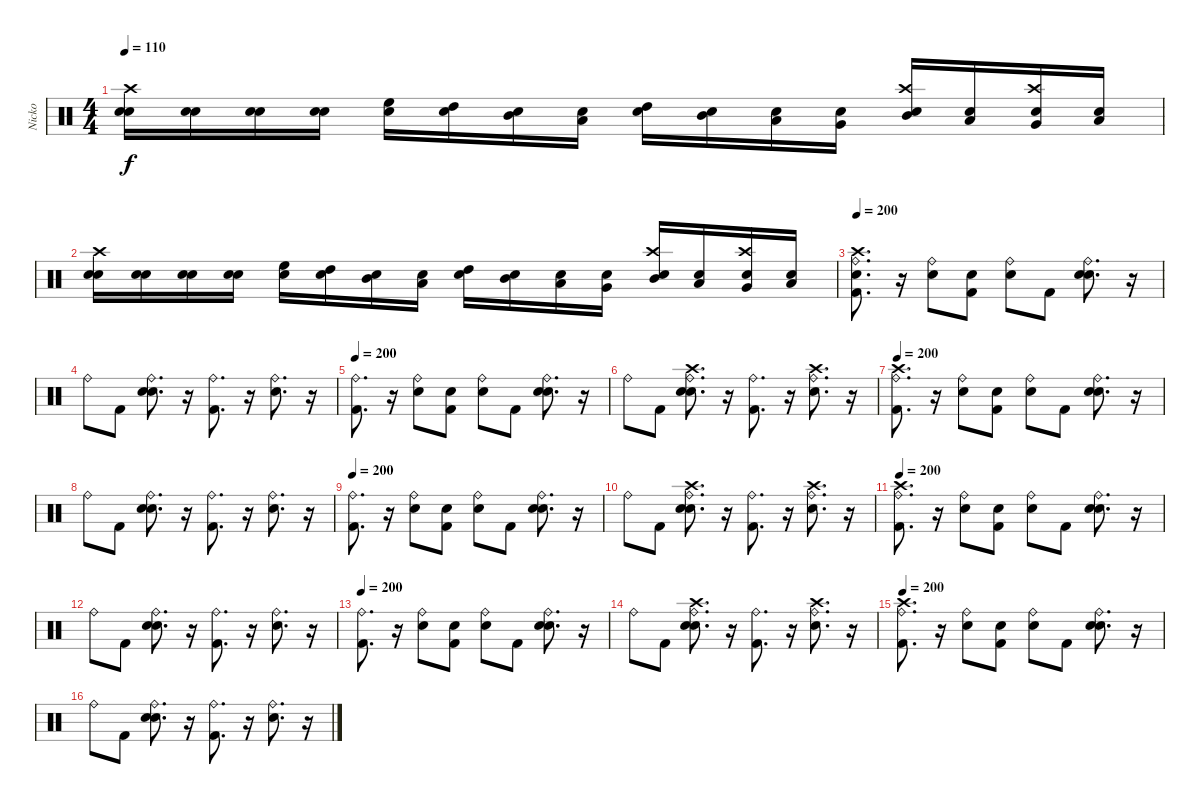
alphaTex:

\track ("Nicko" "Nicko") {instrument percussion}
\staff {score}
\articulation defaults
\ts (4 4)
\tempo 110
\clef neutral
\ks c
("Snare (hit)" "Snare (hit) 2" "Crash high (hit)").16{dy f} ("Snare (hit)" "Snare (hit) 2").16 ("Snare (hit)" "Snare (hit) 2").16 ("Snare (hit)" "Snare (hit) 2").16 ("Snare (hit)" "High Floor Tom (hit)").16 ("Snare (hit)" "High Tom (hit)").16 ("Snare (hit)" "Mid Tom (hit)").16 ("Snare (hit)" "Low Tom (hit)").16 ("Snare (hit)" "High Tom (hit)").16 ("Snare (hit)" "Mid Tom (hit)").16 ("Snare (hit)" "Low Tom (hit)").16 ("Snare (hit)" "Very Low Tom (hit)").16 ("Snare (hit)" "Mid Tom (hit)" "Crash high (hit)").16 ("Snare (hit)" "Low Tom (hit)").16 ("Snare (hit)" "Very Low Tom (hit)" "Crash high (hit)").16 ("Snare (hit)" "Low Floor Tom (hit)").16 |
("Snare (hit)" "Snare (hit) 2" "Crash high (hit)").16 ("Snare (hit)" "Snare (hit) 2").16 ("Snare (hit)" "Snare (hit) 2").16 ("Snare (hit)" "Snare (hit) 2").16 ("Snare (hit)" "High Floor Tom (hit)").16 ("Snare (hit)" "High Tom (hit)").16 ("Snare (hit)" "Mid Tom (hit)").16 ("Snare (hit)" "Low Tom (hit)").16 ("Snare (hit)" "High Tom (hit)").16 ("Snare (hit)" "Mid Tom (hit)").16 ("Snare (hit)" "Low Tom (hit)").16 ("Snare (hit)" "Very Low Tom (hit)").16 ("Snare (hit)" "Mid Tom (hit)" "Crash high (hit)").16 ("Snare (hit)" "Low Tom (hit)").16 ("Snare (hit)" "Very Low Tom (hit)" "Crash high (hit)").16 ("Snare (hit)" "Low Floor Tom (hit)").16 |
\tempo 200
("Snare (hit)" "Kick (hit) 2" "Ride (bell)" "Crash high (hit)").8{d} r.16 ("Snare (hit) 2" "Ride (bell)").8 ("Snare (hit)" "Kick (hit) 2").8 ("Snare (hit)" "Ride (bell)").8 "Kick (hit) 2".8 ("Snare (hit)" "Snare (hit) 2" "Ride (bell)").8{d} r.16 |
"Ride (bell)".8 "Kick (hit) 2".8 ("Snare (hit)" "Snare (hit) 2" "Ride (bell)").8{d} r.16 ("Kick (hit) 2" "Ride (bell)").8{d} r.16 ("Snare (hit) 2" "Ride (bell)").8{d} r.16 |
\tempo 200
("Kick (hit) 2" "Ride (bell)").8{d} r.16 ("Snare (hit) 2" "Ride (bell)").8 ("Snare (hit)" "Kick (hit) 2").8 ("Snare (hit)" "Ride (bell)").8 "Kick (hit) 2".8 ("Snare (hit)" "Snare (hit) 2" "Ride (bell)").8{d} r.16 |
"Ride (bell)".8 "Kick (hit) 2".8 ("Snare (hit)" "Snare (hit) 2" "Ride (bell)" "Crash high (hit)").8{d} r.16 ("Kick (hit) 2" "Ride (bell)").8{d} r.16 ("Snare (hit) 2" "Ride (bell)" "Crash high (hit)").8{d} r.16 |
\tempo 200
("Kick (hit) 2" "Ride (bell)" "Crash high (hit)").8{d} r.16 ("Snare (hit) 2" "Ride (bell)").8 ("Snare (hit)" "Kick (hit) 2").8 ("Snare (hit)" "Ride (bell)").8 "Kick (hit) 2".8 ("Snare (hit)" "Snare (hit) 2" "Ride (bell)").8{d} r.16 |
"Ride (bell)".8 "Kick (hit) 2".8 ("Snare (hit)" "Snare (hit) 2" "Ride (bell)").8{d} r.16 ("Kick (hit) 2" "Ride (bell)").8{d} r.16 ("Snare (hit) 2" "Ride (bell)").8{d} r.16 |
\tempo 200
("Kick (hit) 2" "Ride (bell)").8{d} r.16 ("Snare (hit) 2" "Ride (bell)").8 ("Snare (hit)" "Kick (hit) 2").8 ("Snare (hit)" "Ride (bell)").8 "Kick (hit) 2".8 ("Snare (hit)" "Snare (hit) 2" "Ride (bell)").8{d} r.16 |
"Ride (bell)".8 "Kick (hit) 2".8 ("Snare (hit)" "Snare (hit) 2" "Ride (bell)" "Crash high (hit)").8{d} r.16 ("Kick (hit) 2" "Ride (bell)").8{d} r.16 ("Snare (hit) 2" "Ride (bell)" "Crash high (hit)").8{d} r.16 |
\tempo 200
("Kick (hit) 2" "Ride (bell)" "Crash high (hit)").8{d} r.16 ("Snare (hit) 2" "Ride (bell)").8 ("Snare (hit)" "Kick (hit) 2").8 ("Snare (hit)" "Ride (bell)").8 "Kick (hit) 2".8 ("Snare (hit)" "Snare (hit) 2" "Ride (bell)").8{d} r.16 |
"Ride (bell)".8 "Kick (hit) 2".8 ("Snare (hit)" "Snare (hit) 2" "Ride (bell)").8{d} r.16 ("Kick (hit) 2" "Ride (bell)").8{d} r.16 ("Snare (hit) 2" "Ride (bell)").8{d} r.16 |
\tempo 200
("Kick (hit) 2" "Ride (bell)").8{d} r.16 ("Snare (hit) 2" "Ride (bell)").8 ("Snare (hit)" "Kick (hit) 2").8 ("Snare (hit)" "Ride (bell)").8 "Kick (hit) 2".8 ("Snare (hit)" "Snare (hit) 2" "Ride (bell)").8{d} r.16 |
"Ride (bell)".8 "Kick (hit) 2".8 ("Snare (hit)" "Snare (hit) 2" "Ride (bell)" "Crash high (hit)").8{d} r.16 ("Kick (hit) 2" "Ride (bell)").8{d} r.16 ("Snare (hit) 2" "Ride (bell)" "Crash high (hit)").8{d} r.16 |
\tempo 200
("Kick (hit) 2" "Ride (bell)" "Crash high (hit)").8{d} r.16 ("Snare (hit) 2" "Ride (bell)").8 ("Snare (hit)" "Kick (hit) 2").8 ("Snare (hit)" "Ride (bell)").8 "Kick (hit) 2".8 ("Snare (hit)" "Snare (hit) 2" "Ride (bell)").8{d} r.16 |
"Ride (bell)".8 "Kick (hit) 2".8 ("Snare (hit)" "Snare (hit) 2" "Ride (bell)").8{d} r.16 ("Kick (hit) 2" "Ride (bell)").8{d} r.16 ("Snare (hit) 2" "Ride (bell)").8{d} r.16
